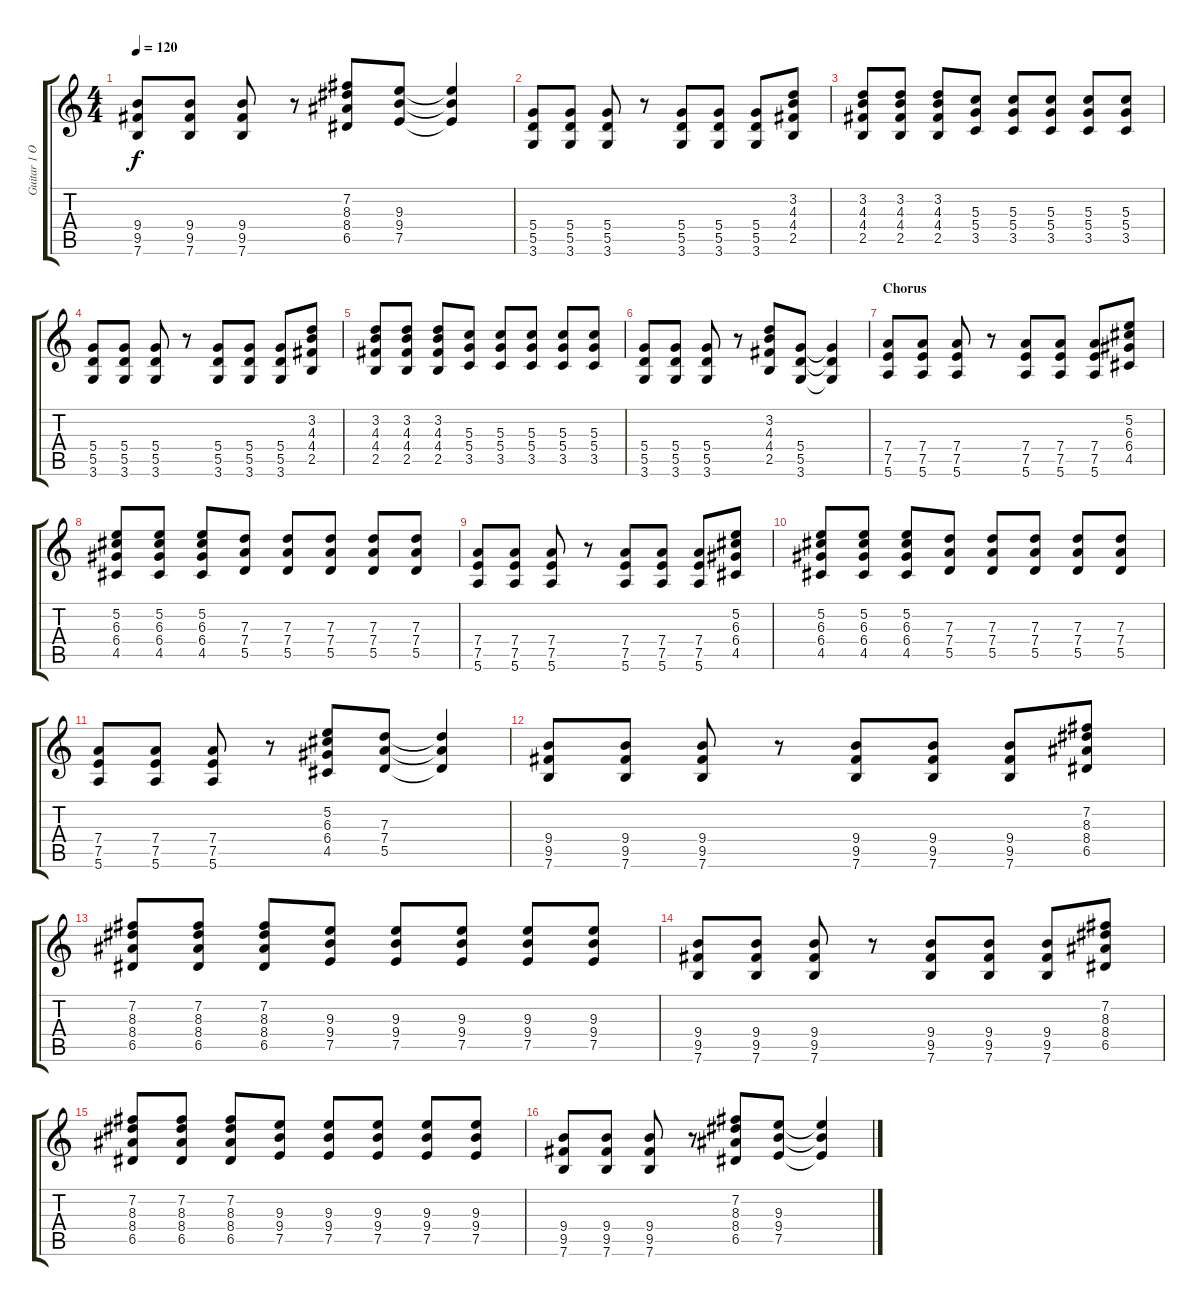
\track ("Guitar 1 Over." "Guitar 1 O") {instrument overdrivenguitar}
\staff {score tabs}
\tuning (E4 B3 G3 D3 A2 E2) {hide}
\ts (4 4)
\tempo 120
\clef g2
\ks c
(9.4 9.5 7.6).8{dy f} (9.4 9.5 7.6).8 (9.4 9.5 7.6).8 r.8 (7.2 8.3 8.4 6.5).8 (9.3 9.4 7.5).8 (9.3{t} 9.4{t} 7.5{t}).4 |
(5.4 5.5 3.6).8 (5.4 5.5 3.6).8 (5.4 5.5 3.6).8 r.8 (5.4 5.5 3.6).8 (5.4 5.5 3.6).8 (5.4 5.5 3.6).8 (3.2 4.3 4.4 2.5).8 |
(3.2 4.3 4.4 2.5).8 (3.2 4.3 4.4 2.5).8 (3.2 4.3 4.4 2.5).8 (5.3 5.4 3.5).8 (5.3 5.4 3.5).8 (5.3 5.4 3.5).8 (5.3 5.4 3.5).8 (5.3 5.4 3.5).8 |
(5.4 5.5 3.6).8 (5.4 5.5 3.6).8 (5.4 5.5 3.6).8 r.8 (5.4 5.5 3.6).8 (5.4 5.5 3.6).8 (5.4 5.5 3.6).8 (3.2 4.3 4.4 2.5).8 |
(3.2 4.3 4.4 2.5).8 (3.2 4.3 4.4 2.5).8 (3.2 4.3 4.4 2.5).8 (5.3 5.4 3.5).8 (5.3 5.4 3.5).8 (5.3 5.4 3.5).8 (5.3 5.4 3.5).8 (5.3 5.4 3.5).8 |
(5.4 5.5 3.6).8 (5.4 5.5 3.6).8 (5.4 5.5 3.6).8 r.8 (3.2 4.3 4.4 2.5).8 (5.4 5.5 3.6).8 (5.4{t} 5.5{t} 3.6{t}).4 |
\section ("" "Chorus")
(7.4 7.5 5.6).8 (7.4 7.5 5.6).8 (7.4 7.5 5.6).8 r.8 (7.4 7.5 5.6).8 (7.4 7.5 5.6).8 (7.4 7.5 5.6).8 (5.2 6.3 6.4 4.5).8 |
(5.2 6.3 6.4 4.5).8 (5.2 6.3 6.4 4.5).8 (5.2 6.3 6.4 4.5).8 (7.3 7.4 5.5).8 (7.3 7.4 5.5).8 (7.3 7.4 5.5).8 (7.3 7.4 5.5).8 (7.3 7.4 5.5).8 |
(7.4 7.5 5.6).8 (7.4 7.5 5.6).8 (7.4 7.5 5.6).8 r.8 (7.4 7.5 5.6).8 (7.4 7.5 5.6).8 (7.4 7.5 5.6).8 (5.2 6.3 6.4 4.5).8 |
(5.2 6.3 6.4 4.5).8 (5.2 6.3 6.4 4.5).8 (5.2 6.3 6.4 4.5).8 (7.3 7.4 5.5).8 (7.3 7.4 5.5).8 (7.3 7.4 5.5).8 (7.3 7.4 5.5).8 (7.3 7.4 5.5).8 |
(7.4 7.5 5.6).8 (7.4 7.5 5.6).8 (7.4 7.5 5.6).8 r.8 (5.2 6.3 6.4 4.5).8 (7.3 7.4 5.5).8 (7.3{t} 7.4{t} 5.5{t}).4 |
(9.4 9.5 7.6).8 (9.4 9.5 7.6).8 (9.4 9.5 7.6).8 r.8 (9.4 9.5 7.6).8 (9.4 9.5 7.6).8 (9.4 9.5 7.6).8 (7.2 8.3 8.4 6.5).8 |
(7.2 8.3 8.4 6.5).8 (7.2 8.3 8.4 6.5).8 (7.2 8.3 8.4 6.5).8 (9.3 9.4 7.5).8 (9.3 9.4 7.5).8 (9.3 9.4 7.5).8 (9.3 9.4 7.5).8 (9.3 9.4 7.5).8 |
(9.4 9.5 7.6).8 (9.4 9.5 7.6).8 (9.4 9.5 7.6).8 r.8 (9.4 9.5 7.6).8 (9.4 9.5 7.6).8 (9.4 9.5 7.6).8 (7.2 8.3 8.4 6.5).8 |
(7.2 8.3 8.4 6.5).8 (7.2 8.3 8.4 6.5).8 (7.2 8.3 8.4 6.5).8 (9.3 9.4 7.5).8 (9.3 9.4 7.5).8 (9.3 9.4 7.5).8 (9.3 9.4 7.5).8 (9.3 9.4 7.5).8 |
(9.4 9.5 7.6).8 (9.4 9.5 7.6).8 (9.4 9.5 7.6).8 r.8 (7.2 8.3 8.4 6.5).8 (9.3 9.4 7.5).8 (9.3{t} 9.4{t} 7.5{t}).4
